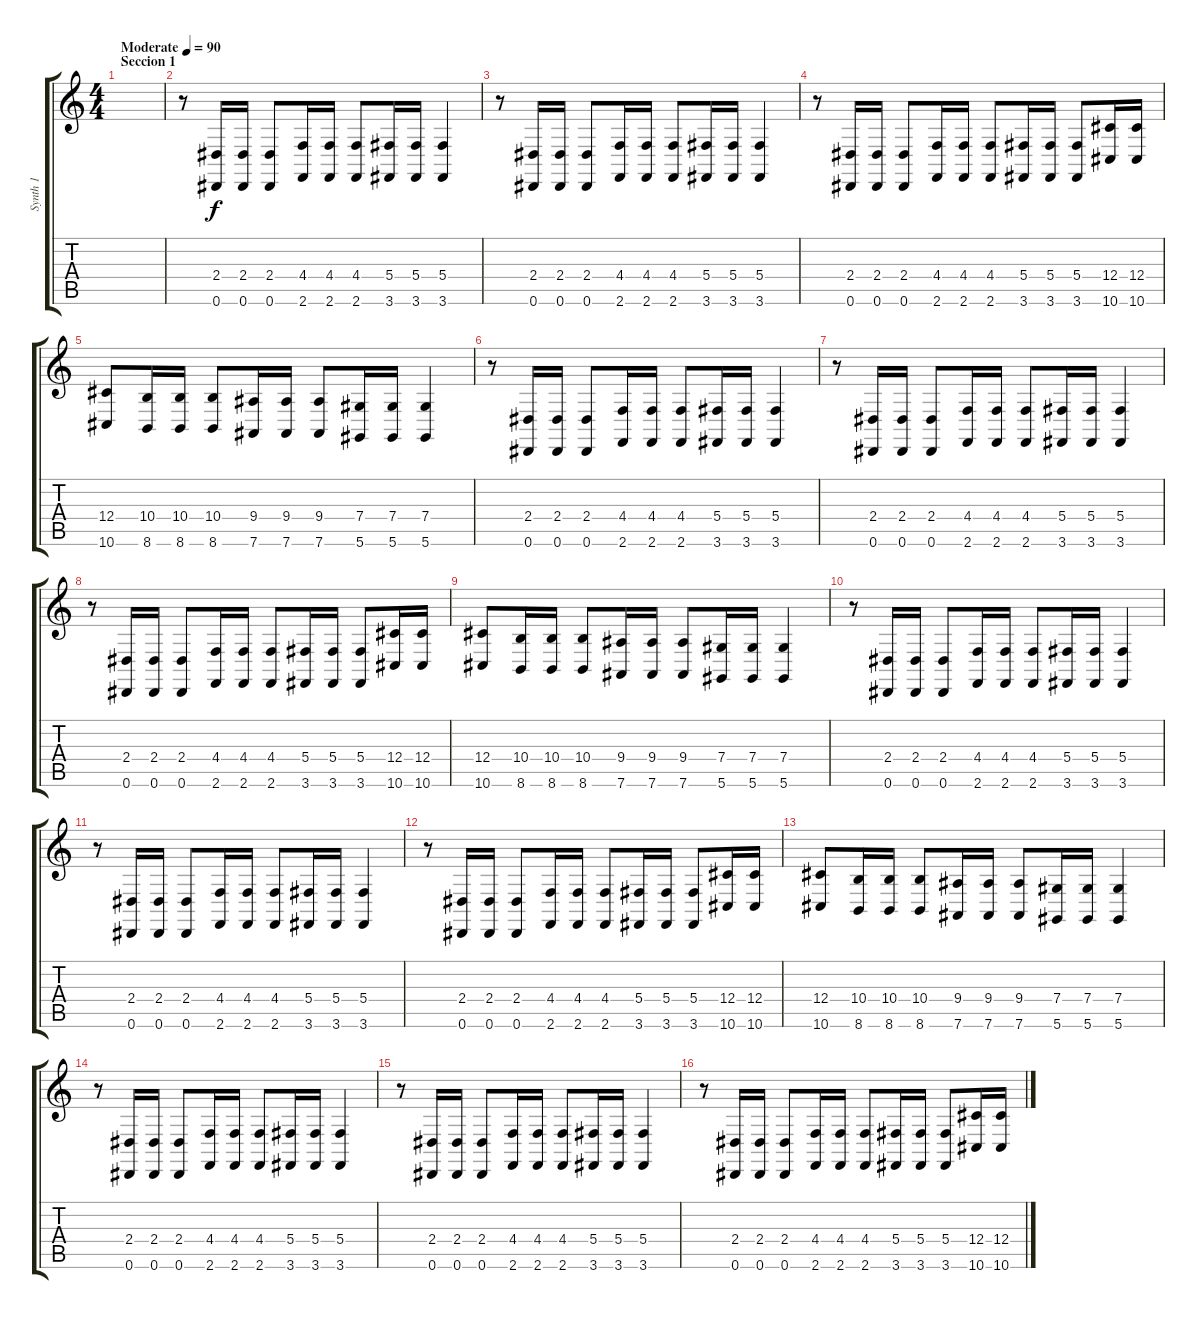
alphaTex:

\track ("Synth 1" "Synth 1") {instrument synthbrass1}
\staff {score tabs}
\tuning (Eb4 Bb3 Gb3 Db3 Ab2 Eb2) {hide}
\ts (4 4)
\section ("" "Seccion 1")
\tempo (90 "Moderate")
\clef g2
\ks c
|
r.8 (2.4 0.6).16 (2.4 0.6).16 (2.4 0.6).8 (4.4 2.6).16 (4.4 2.6).16 (4.4 2.6).8 (5.4 3.6).16 (5.4 3.6).16 (5.4 3.6).4 |
r.8 (2.4 0.6).16 (2.4 0.6).16 (2.4 0.6).8 (4.4 2.6).16 (4.4 2.6).16 (4.4 2.6).8 (5.4 3.6).16 (5.4 3.6).16 (5.4 3.6).4 |
r.8 (2.4 0.6).16 (2.4 0.6).16 (2.4 0.6).8 (4.4 2.6).16 (4.4 2.6).16 (4.4 2.6).8 (5.4 3.6).16 (5.4 3.6).16 (5.4 3.6).8 (12.4 10.6).16 (12.4 10.6).16 |
(12.4 10.6).8 (10.4 8.6).16 (10.4 8.6).16 (10.4 8.6).8 (9.4 7.6).16 (9.4 7.6).16 (9.4 7.6).8 (7.4 5.6).16 (7.4 5.6).16 (7.4 5.6).4 |
r.8 (2.4 0.6).16 (2.4 0.6).16 (2.4 0.6).8 (4.4 2.6).16 (4.4 2.6).16 (4.4 2.6).8 (5.4 3.6).16 (5.4 3.6).16 (5.4 3.6).4 |
r.8 (2.4 0.6).16 (2.4 0.6).16 (2.4 0.6).8 (4.4 2.6).16 (4.4 2.6).16 (4.4 2.6).8 (5.4 3.6).16 (5.4 3.6).16 (5.4 3.6).4 |
r.8 (2.4 0.6).16 (2.4 0.6).16 (2.4 0.6).8 (4.4 2.6).16 (4.4 2.6).16 (4.4 2.6).8 (5.4 3.6).16 (5.4 3.6).16 (5.4 3.6).8 (12.4 10.6).16 (12.4 10.6).16 |
(12.4 10.6).8 (10.4 8.6).16 (10.4 8.6).16 (10.4 8.6).8 (9.4 7.6).16 (9.4 7.6).16 (9.4 7.6).8 (7.4 5.6).16 (7.4 5.6).16 (7.4 5.6).4 |
r.8 (2.4 0.6).16 (2.4 0.6).16 (2.4 0.6).8 (4.4 2.6).16 (4.4 2.6).16 (4.4 2.6).8 (5.4 3.6).16 (5.4 3.6).16 (5.4 3.6).4 |
r.8 (2.4 0.6).16 (2.4 0.6).16 (2.4 0.6).8 (4.4 2.6).16 (4.4 2.6).16 (4.4 2.6).8 (5.4 3.6).16 (5.4 3.6).16 (5.4 3.6).4 |
r.8 (2.4 0.6).16 (2.4 0.6).16 (2.4 0.6).8 (4.4 2.6).16 (4.4 2.6).16 (4.4 2.6).8 (5.4 3.6).16 (5.4 3.6).16 (5.4 3.6).8 (12.4 10.6).16 (12.4 10.6).16 |
(12.4 10.6).8 (10.4 8.6).16 (10.4 8.6).16 (10.4 8.6).8 (9.4 7.6).16 (9.4 7.6).16 (9.4 7.6).8 (7.4 5.6).16 (7.4 5.6).16 (7.4 5.6).4 |
r.8 (2.4 0.6).16 (2.4 0.6).16 (2.4 0.6).8 (4.4 2.6).16 (4.4 2.6).16 (4.4 2.6).8 (5.4 3.6).16 (5.4 3.6).16 (5.4 3.6).4 |
r.8 (2.4 0.6).16 (2.4 0.6).16 (2.4 0.6).8 (4.4 2.6).16 (4.4 2.6).16 (4.4 2.6).8 (5.4 3.6).16 (5.4 3.6).16 (5.4 3.6).4 |
r.8 (2.4 0.6).16 (2.4 0.6).16 (2.4 0.6).8 (4.4 2.6).16 (4.4 2.6).16 (4.4 2.6).8 (5.4 3.6).16 (5.4 3.6).16 (5.4 3.6).8 (12.4 10.6).16 (12.4 10.6).16
